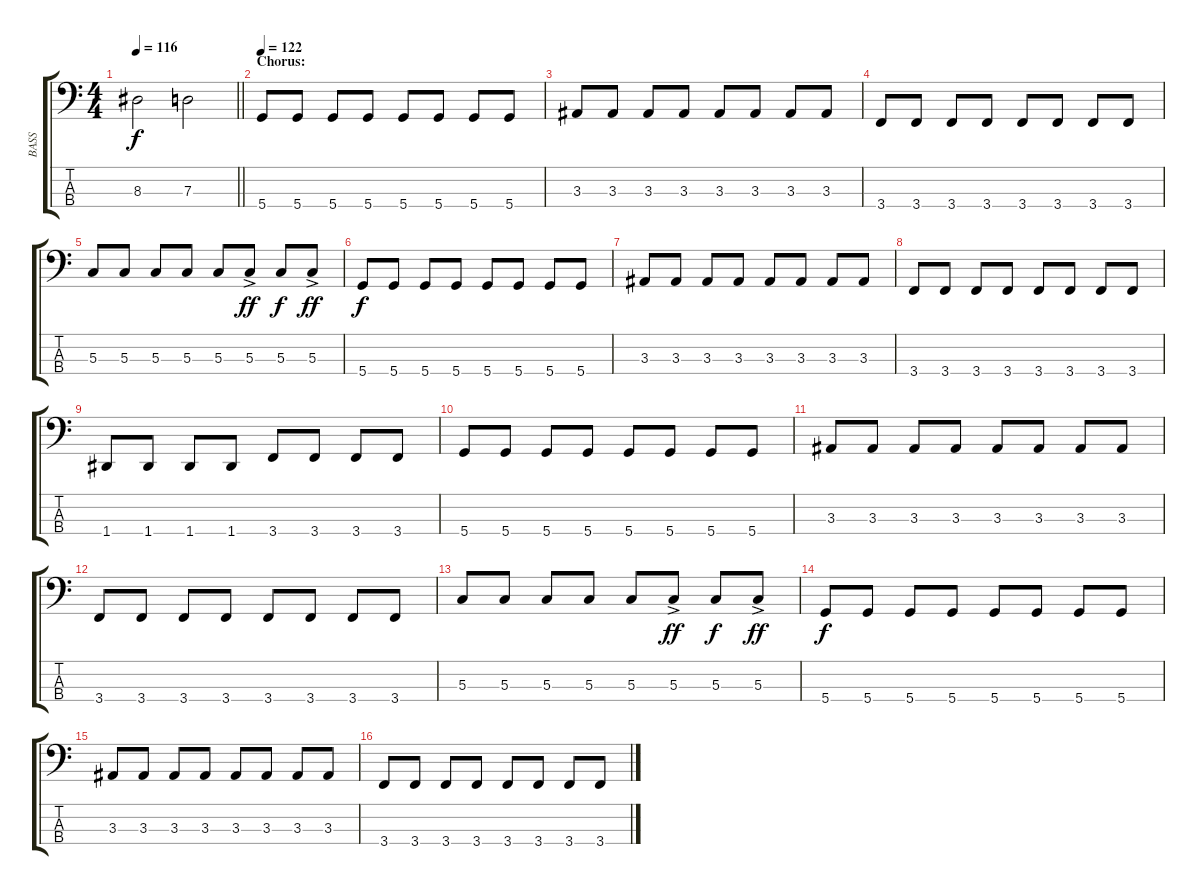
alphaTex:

\track ("BASS" "BASS") {instrument electricbassfinger}
\staff {score tabs}
\tuning (F2 C2 G1 D1) {hide}
\ts (4 4)
\tempo 116
\clef f4
\barLineRight lightlight
\ks c
8.3.2{dy f} 7.3.2 |
\section ("" "Chorus:")
\tempo 122
5.4.8 5.4.8 5.4.8 5.4.8 5.4.8 5.4.8 5.4.8 5.4.8 |
3.3.8 3.3.8 3.3.8 3.3.8 3.3.8 3.3.8 3.3.8 3.3.8 |
3.4.8 3.4.8 3.4.8 3.4.8 3.4.8 3.4.8 3.4.8 3.4.8 |
5.3.8 5.3.8 5.3.8 5.3.8 5.3.8 5.3{ac}.8{dy ff} 5.3.8{dy f} 5.3{ac}.8{dy ff} |
5.4.8{dy f} 5.4.8 5.4.8 5.4.8 5.4.8 5.4.8 5.4.8 5.4.8 |
3.3.8 3.3.8 3.3.8 3.3.8 3.3.8 3.3.8 3.3.8 3.3.8 |
3.4.8 3.4.8 3.4.8 3.4.8 3.4.8 3.4.8 3.4.8 3.4.8 |
1.4.8 1.4.8 1.4.8 1.4.8 3.4.8 3.4.8 3.4.8 3.4.8 |
5.4.8 5.4.8 5.4.8 5.4.8 5.4.8 5.4.8 5.4.8 5.4.8 |
3.3.8 3.3.8 3.3.8 3.3.8 3.3.8 3.3.8 3.3.8 3.3.8 |
3.4.8 3.4.8 3.4.8 3.4.8 3.4.8 3.4.8 3.4.8 3.4.8 |
5.3.8 5.3.8 5.3.8 5.3.8 5.3.8 5.3{ac}.8{dy ff} 5.3.8{dy f} 5.3{ac}.8{dy ff} |
5.4.8{dy f} 5.4.8 5.4.8 5.4.8 5.4.8 5.4.8 5.4.8 5.4.8 |
3.3.8 3.3.8 3.3.8 3.3.8 3.3.8 3.3.8 3.3.8 3.3.8 |
3.4.8 3.4.8 3.4.8 3.4.8 3.4.8 3.4.8 3.4.8 3.4.8
